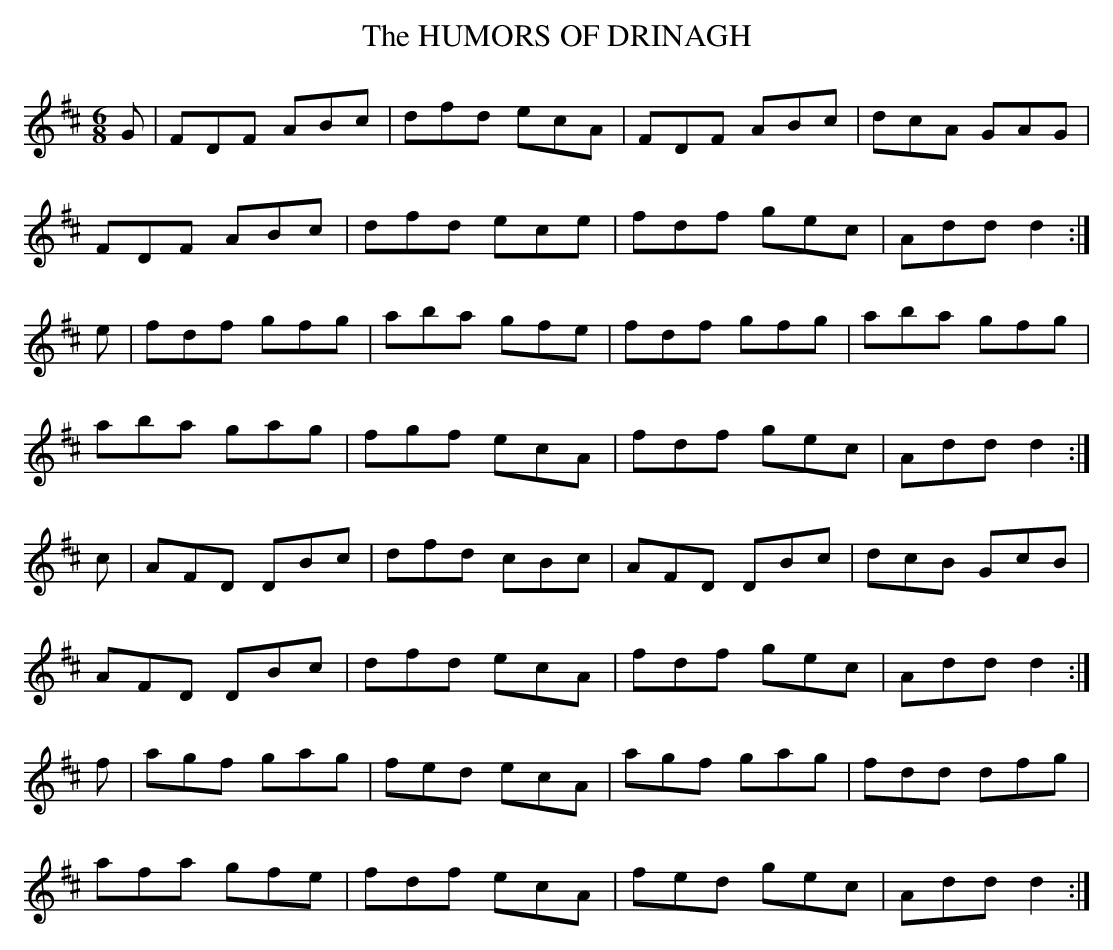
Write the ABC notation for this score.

X:1
T:HUMORS OF DRINAGH, The
M:6/8
L:1/8
K:D
G|FDF ABc|dfd ecA|FDF ABc|dcA GAG|
FDF ABc|dfd ece|fdf gec|Add d2 :|
e|fdf gfg|aba gfe|fdf gfg|aba gfg|
aba gag|fgf ecA|fdf gec|Add d2 :|
c|AFD DBc|dfd cBc|AFD DBc|dcB GcB|
AFD DBc|dfd ecA|fdf gec|Add d2 :|
f|agf gag|fed ecA|agf gag|fdd dfg|
afa gfe|fdf ecA|fed gec|Add d2 :|
